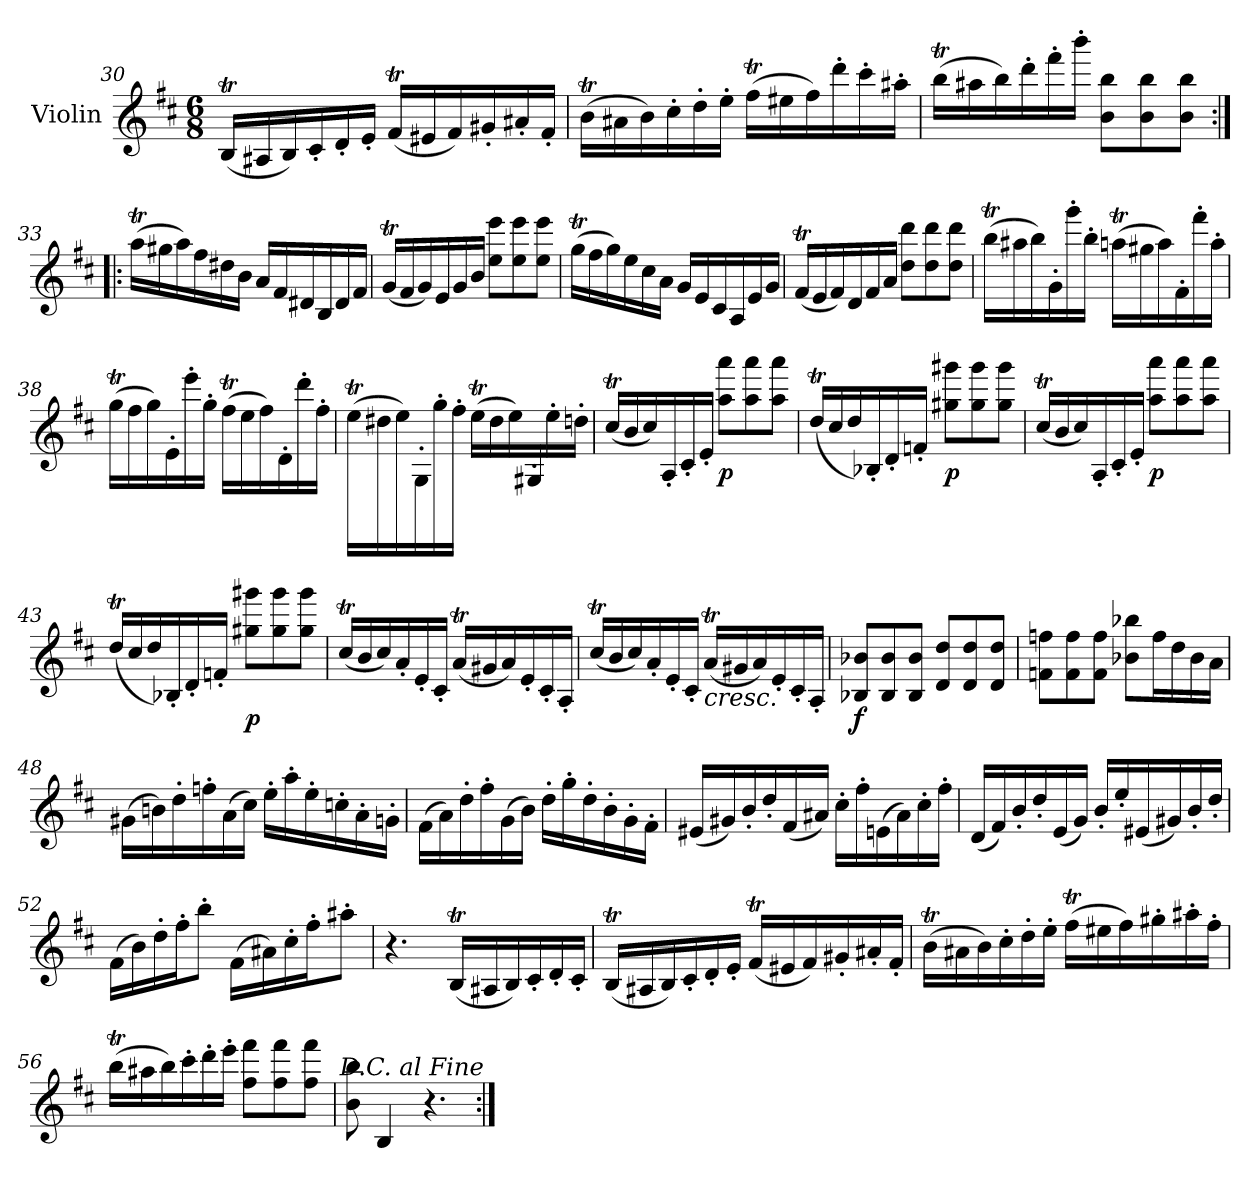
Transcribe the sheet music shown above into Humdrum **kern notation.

**kern	**dynam
*part1	*part1
*staff1	*staff1
*I"Violin	*
*I'Vln.	*
*clefG2	*
*k[f#c#]	*
*M6/8	*
=30	=30
(<16BT/LL	.
16A#X/	.
16B/)	.
16c#'/	.
16d'/	.
16e'/JJ	.
(<16f#t/LL	.
16e#X/	.
16f#/)	.
16g#X'/	.
16a#X'/	.
16f#'/JJ	.
=31	=31
(>16bT\LL	.
16a#X\	.
16b\)	.
16cc#'\	.
16dd'\	.
16ee'\JJ	.
(>16ff#t\LL	.
16ee#X\	.
16ff#\)	.
16ddd'\	.
16ccc#'\	.
16aa#X'\JJ	.
=32	=32
(>16bbT\LL	.
16aa#X\	.
16bb\)	.
16ddd'\	.
16fff#'\	.
16bbb'\JJ	.
8b\ 8bb\L	.
8b\ 8bb\	.
8b\ 8bb\J	.
!!LO:LB:g=z
=33:|!|:	=33:|!|:
(>16aaT\LL	.
16gg#X\	.
16aa\)	.
16ff#\	.
16dd#X\	.
16b\JJ	.
16a/LL	.
16f#/	.
16d#X/	.
16B/	.
16d#/	.
16f#/JJ	.
=34	=34
(<16gT/LL	.
16f#/	.
16g/)	.
16e/	.
16g/	.
16b/JJ	.
8ee\ 8eee\L	.
8ee\ 8eee\	.
8ee\ 8eee\J	.
=35	=35
(>16ggT\LL	.
16ff#\	.
16gg\)	.
16ee\	.
16cc#\	.
16a\JJ	.
16g/LL	.
16e/	.
16c#/	.
16A/	.
16e/	.
16g/JJ	.
=36	=36
(<16f#t/LL	.
16e/	.
16f#/)	.
16d/	.
16f#/	.
16a/JJ	.
8dd\ 8ddd\L	.
8dd\ 8ddd\	.
8dd\ 8ddd\J	.
!!LO:LB:g=z
=37	=37
(>16bbT\LL	.
16aa#X\	.
16bb\)	.
16g'/	.
16ggg'\	.
16bb'\JJ	.
(>16aanT\LL	.
16gg#X\	.
16aa\)	.
16f#'/	.
16fff#'\	.
16aa'\JJ	.
=38	=38
(>16ggT\LL	.
16ff#\	.
16gg\)	.
16e'/	.
16eee'\	.
16gg'\JJ	.
(>16ff#t\LL	.
16ee\	.
16ff#\)	.
16d'/	.
16ddd'\	.
16ff#'\JJ	.
=39	=39
(>16eeT\LL	.
16dd#X\	.
16ee\)	.
16G'/	.
16gg'\	.
16ff#'\JJ	.
(>16eeT\LL	.
16dd#\	.
16ee\)	.
16G#X'/	.
16ee'\	.
16ddn'\JJ	.
=40	=40
(<16cc#t/LL	.
16b/	.
16cc#/)	.
16A'/	.
16c#'/	.
16e'/JJ	.
!	!LO:DY:b
8aa\ 8aaa\L	p
8aa\ 8aaa\	.
8aa\ 8aaa\J	.
!!LO:LB:g=z
=41	=41
(<16ddT/LL	.
16cc#/	.
16dd/)	.
16B-X'/	.
16d'/	.
16fn'/JJ	.
!	!LO:DY:b
8gg#X\ 8ggg#X\L	p
8gg#\ 8ggg#\	.
8gg#\ 8ggg#\J	.
=42	=42
(<16cc#t/LL	.
16b/	.
16cc#/)	.
16A'/	.
16c#'/	.
16e'/JJ	.
!	!LO:DY:b
8aa\ 8aaa\L	p
8aa\ 8aaa\	.
8aa\ 8aaa\J	.
=43	=43
(<16ddT/LL	.
16cc#/	.
16dd/)	.
16B-X'/	.
16d'/	.
16fn'/JJ	.
!	!LO:DY:b
8gg#X\ 8ggg#X\L	p
8gg#\ 8ggg#\	.
8gg#\ 8ggg#\J	.
=44	=44
(<16cc#t/LL	.
16b/	.
16cc#/)	.
16a'/	.
16e'/	.
16c#'/JJ	.
(<16aT/LL	.
16g#X/	.
16a/)	.
16e'/	.
16c#'/	.
16A'/JJ	.
!!LO:LB:g=z
=45	=45
(<16cc#t/LL	.
16b/	.
16cc#/)	.
16a'/	.
16e'/	.
16c#'/JJ	.
!LO:TX:b:i:t=cresc.	!
(<16aT/LL	.
16g#X/	.
16a/)	.
16e'/	.
16c#'/	.
16A'/JJ	.
=46	=46
!	!LO:DY:b
8B-X/ 8b-X/L	f
8B-/ 8b-/	.
8B-/ 8b-/J	.
8d/ 8dd/L	.
8d/ 8dd/	.
8d/ 8dd/J	.
=47	=47
8fn\ 8ffn\L	.
8f\ 8ff\	.
8f\ 8ff\J	.
8b-X\ 8bb-X\L	.
16ff\L	.
16dd\	.
16b-\	.
16a\JJ	.
=48	=48
(>16g#X\LL	.
16bn\)	.
16dd'\	.
16ffn'\	.
(>16a\	.
16cc#\JJ)	.
16ee'\LL	.
16aa'\	.
16ee'\	.
16ccn'\	.
16a'\	.
16gn'\JJ	.
=49	=49
(>16f#\LL	.
16a\)	.
16dd'\	.
16ff#'\	.
(>16g\	.
16b\JJ)	.
16dd'\LL	.
16gg'\	.
16dd'\	.
16b'\	.
16g'\	.
16f#'\JJ	.
!!LO:LB:g=z
=50	=50
(<16e#X/LL	.
16g#X/)	.
16b'/	.
16dd'/	.
(<16f#/	.
16a#X/JJ)	.
16cc#'\LL	.
16ff#'\	.
(>16en\	.
16a#\)	.
16cc#'\	.
16ff#'\JJ	.
=51	=51
(<16d/LL	.
16f#/)	.
16b'/	.
16dd'/	.
(<16e/	.
16g/JJ)	.
16b'/LL	.
16ee'/	.
(<16e#X/	.
16g#X/)	.
16b'/	.
16dd'/JJ	.
=52	=52
(>16f#\LL	.
16b\)	.
16dd'\	.
16ff#'\J	.
8bb'\J	.
(>16f#\LL	.
16a#X\)	.
16cc#'\	.
16ff#'\J	.
8aa#X'\J	.
=53	=53
4.r	.
(<16BT/LL	.
16A#X/	.
16B/)	.
16c#'/	.
16d'/	.
16c#'/JJ	.
!!LO:LB:g=z
=54	=54
(<16BT/LL	.
16A#X/	.
16B/)	.
16c#'/	.
16d'/	.
16e'/JJ	.
(<16f#t/LL	.
16e#X/	.
16f#/)	.
16g#X'/	.
16a#X'/	.
16f#'/JJ	.
=55	=55
(>16bT\LL	.
16a#X\	.
16b\)	.
16cc#'\	.
16dd'\	.
16ee'\JJ	.
(>16ff#t\LL	.
16ee#X\	.
16ff#\)	.
16gg#X'\	.
16aa#X'\	.
16ff#'\JJ	.
=56	=56
(>16bbT\LL	.
16aa#X\	.
16bb\)	.
16ccc#'\	.
16ddd'\	.
16eee'\JJ	.
8ff#\ 8fff#\L	.
8ff#\ 8fff#\	.
8ff#\ 8fff#\J	.
=57	=57
8b\ 8bb\	.
4B/	.
4.r	.
!LO:TX:a:t=<i>D.C. al Fine</i>	!
=:|!	=:|!
*-	*-
